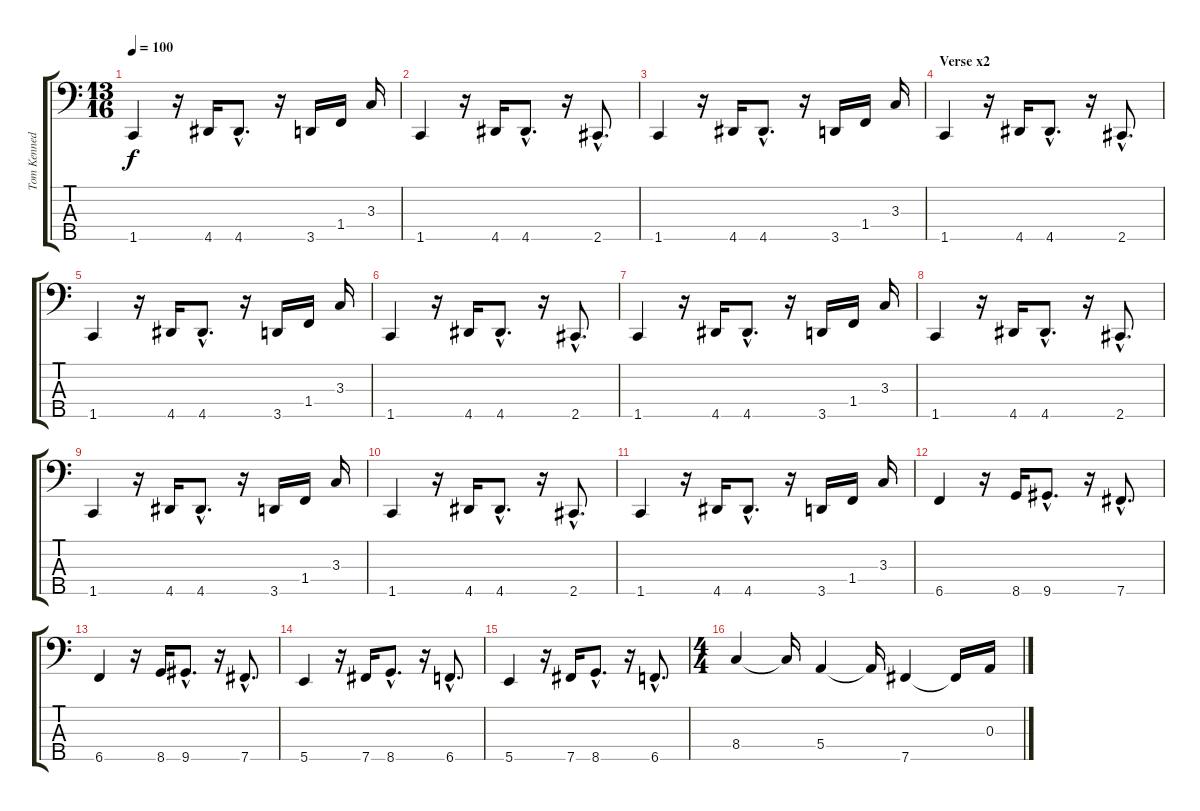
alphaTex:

\track ("Tom Kennedy" "Tom Kenned") {instrument fretlessbass}
\staff {score tabs}
\tuning (G2 D2 A1 E1 B0) {hide}
\ts (13 16)
\tempo 100
\clef f4
\ks c
1.5.4{dy f} r.16 4.5.16 4.5{hac}.8{d} r.16 3.5.16 1.4.16 3.3.16 |
1.5.4 r.16 4.5.16 4.5{hac}.8{d} r.16 2.5{hac}.8{d} |
1.5.4 r.16 4.5.16 4.5{hac}.8{d} r.16 3.5.16 1.4.16 3.3.16 |
\section ("" "Verse x2")
1.5.4 r.16 4.5.16 4.5{hac}.8{d} r.16 2.5{hac}.8{d} |
1.5.4 r.16 4.5.16 4.5{hac}.8{d} r.16 3.5.16 1.4.16 3.3.16 |
1.5.4 r.16 4.5.16 4.5{hac}.8{d} r.16 2.5{hac}.8{d} |
1.5.4 r.16 4.5.16 4.5{hac}.8{d} r.16 3.5.16 1.4.16 3.3.16 |
1.5.4 r.16 4.5.16 4.5{hac}.8{d} r.16 2.5{hac}.8{d} |
1.5.4 r.16 4.5.16 4.5{hac}.8{d} r.16 3.5.16 1.4.16 3.3.16 |
1.5.4 r.16 4.5.16 4.5{hac}.8{d} r.16 2.5{hac}.8{d} |
1.5.4 r.16 4.5.16 4.5{hac}.8{d} r.16 3.5.16 1.4.16 3.3.16 |
6.5.4 r.16 8.5.16 9.5{hac}.8{d} r.16 7.5{hac}.8{d} |
6.5.4 r.16 8.5.16 9.5{hac}.8{d} r.16 7.5{hac}.8{d} |
5.5.4 r.16 7.5.16 8.5{hac}.8{d} r.16 6.5{hac}.8{d} |
5.5.4 r.16 7.5.16 8.5{hac}.8{d} r.16 6.5{hac}.8{d} |
\ts (4 4)
8.4.4 8.4{t}.16 5.4.4 5.4{t}.16 7.5.4 7.5{t}.16 0.3.16
